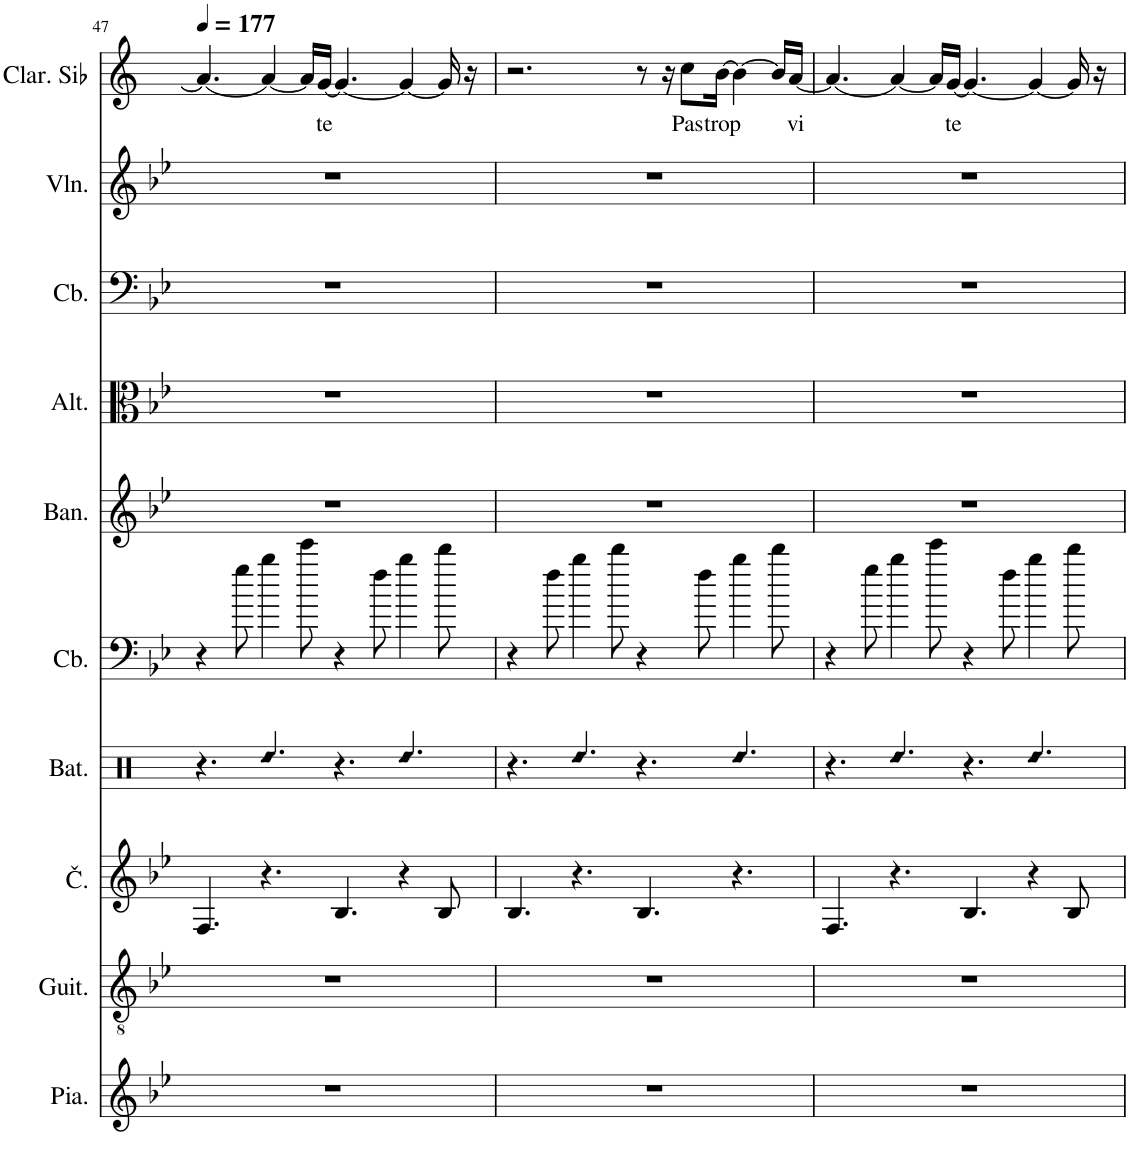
**kern	**kern	**kern	**kern	**kern	**kern	**kern	**kern	**kern	**kern	**text
*part10	*part9	*part8	*part7	*part6	*part5	*part4	*part3	*part2	*part1	*part1
*staff10	*staff9	*staff8	*staff7	*staff6	*staff5	*staff4	*staff3	*staff2	*staff1	*staff1
*I"Piano	*I"Guitare classique, Guitare	*I"Čelo, Basse ac�	*I"Batterie, Percu	*I"Contrebasse, Basse ac.	*I"Bandonéon, Synth�	*I"Alto, Viole	*I"Contrebasse, Basse	*I"Violon, Violon	*I"Clarinette en Sib	*
*I'Pia.	*I'Guit.	*	*I'Bat.	*I'Cb.	*I'Ban.	*I'Alt.	*I'Cb.	*I'Vln.	*I'Clar. Sib	*
!!LO:PB:g=z
*clefG2	*clefGv2	*clefG2	*clefX	*clefF4	*clefG2	*clefC3	*clefF4	*clefG2	*clefG2	*
*	*	*Trd14c24	*	*Trd7c12	*	*	*Trd7c12	*	*Trd1c2	*
*k[b-e-]	*k[b-e-]	*k[b-e-]	*k[]	*k[b-e-]	*k[b-e-]	*k[b-e-]	*k[b-e-]	*k[b-e-]	*k[]	*
*M12/8	*M12/8	*M12/8	*M12/8	*M12/8	*M12/8	*M12/8	*M12/8	*M12/8	*M12/8	*
*MM177	*MM177	*MM177	*MM177	*MM177	*MM177	*MM177	*MM177	*MM177	*MM177	*
=47	=47	=47	=47	=47	=47	=47	=47	=47	=47	=47
1.r	1.r	4.F/	4.r	4r	1.r	1.r	1.r	1.r	4.a/_	.
.	.	.	.	8gg\	.	.	.	.	.	.
!	!	!	!LO:N:head=diamond	!	!	!	!	!	!	!
.	.	4.r	4.Rdd/	4bb-\	.	.	.	.	4a/_	.
.	.	.	.	8eee-\	.	.	.	.	16a/LL]	.
!	!	!	!	!	!	!	!	!	!	!LO:LY:b
.	.	.	.	.	.	.	.	.	[16g/JJ	te
.	.	4.B-/	4.r	4r	.	.	.	.	4.g/_	.
.	.	.	.	8ff\	.	.	.	.	.	.
!	!	!	!LO:N:head=diamond	!	!	!	!	!	!	!
.	.	4r	4.Rdd/	4bb-\	.	.	.	.	4g/_	.
.	.	8B-/	.	8ddd\	.	.	.	.	16g/]	.
.	.	.	.	.	.	.	.	.	16r	.
=48	=48	=48	=48	=48	=48	=48	=48	=48	=48	=48
1.r	1.r	4.B-/	4.r	4r	1.r	1.r	1.r	1.r	2.r	.
.	.	.	.	8ff\	.	.	.	.	.	.
!	!	!	!LO:N:head=diamond	!	!	!	!	!	!	!
.	.	4.r	4.Rdd/	4bb-\	.	.	.	.	.	.
.	.	.	.	8ddd\	.	.	.	.	.	.
.	.	4.B-/	4.r	4r	.	.	.	.	8r	.
.	.	.	.	.	.	.	.	.	16r	.
!	!	!	!	!	!	!	!	!	!	!LO:LY:b
.	.	.	.	.	.	.	.	.	8cc\L	Pas
.	.	.	.	8ff\	.	.	.	.	.	.
!	!	!	!	!	!	!	!	!	!	!LO:LY:b
.	.	.	.	.	.	.	.	.	[16b\Jk	trop
!	!	!	!LO:N:head=diamond	!	!	!	!	!	!	!
.	.	4.r	4.Rdd/	4bb-\	.	.	.	.	4b\_	.
.	.	.	.	8ddd\	.	.	.	.	16b/LL]	.
!	!	!	!	!	!	!	!	!	!	!LO:LY:b
.	.	.	.	.	.	.	.	.	[16a/JJ	vi
=49	=49	=49	=49	=49	=49	=49	=49	=49	=49	=49
1.r	1.r	4.F/	4.r	4r	1.r	1.r	1.r	1.r	4.a/_	.
.	.	.	.	8gg\	.	.	.	.	.	.
!	!	!	!LO:N:head=diamond	!	!	!	!	!	!	!
.	.	4.r	4.Rdd/	4bb-\	.	.	.	.	4a/_	.
.	.	.	.	8eee-\	.	.	.	.	16a/LL]	.
!	!	!	!	!	!	!	!	!	!	!LO:LY:b
.	.	.	.	.	.	.	.	.	[16g/JJ	te
.	.	4.B-/	4.r	4r	.	.	.	.	4.g/_	.
.	.	.	.	8ff\	.	.	.	.	.	.
!	!	!	!LO:N:head=diamond	!	!	!	!	!	!	!
.	.	4r	4.Rdd/	4bb-\	.	.	.	.	4g/_	.
.	.	8B-/	.	8ddd\	.	.	.	.	16g/]	.
.	.	.	.	.	.	.	.	.	16r	.
=	=	=	=	=	=	=	=	=	=	=
*-	*-	*-	*-	*-	*-	*-	*-	*-	*-	*-
